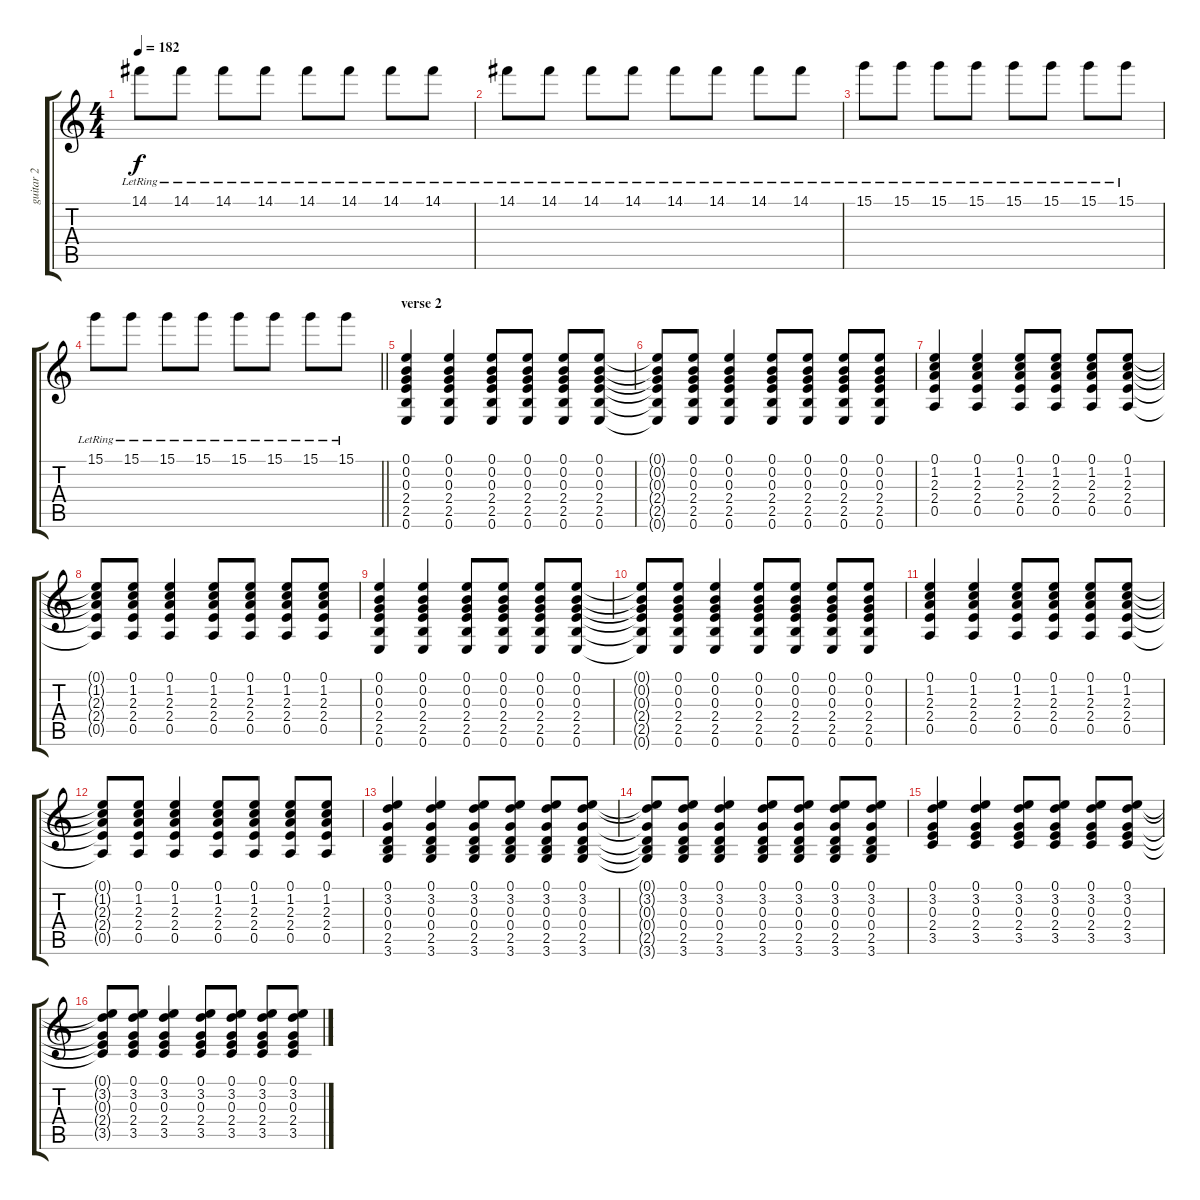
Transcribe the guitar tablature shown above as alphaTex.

\track ("guitar 2" "guitar 2") {instrument electricguitarclean}
\staff {score tabs}
\tuning (E4 B3 G3 D3 A2 E2) {hide}
\ts (4 4)
\tempo 182
\clef g2
\ks c
14.1{lr}.8{dy f} 14.1{lr}.8 14.1{lr}.8 14.1{lr}.8 14.1{lr}.8 14.1{lr}.8 14.1{lr}.8 14.1{lr}.8 |
14.1{lr}.8 14.1{lr}.8 14.1{lr}.8 14.1{lr}.8 14.1{lr}.8 14.1{lr}.8 14.1{lr}.8 14.1{lr}.8 |
15.1{lr}.8 15.1{lr}.8 15.1{lr}.8 15.1{lr}.8 15.1{lr}.8 15.1{lr}.8 15.1{lr}.8 15.1{lr}.8 |
\barLineRight lightlight
15.1{lr}.8 15.1{lr}.8 15.1{lr}.8 15.1{lr}.8 15.1{lr}.8 15.1{lr}.8 15.1{lr}.8 15.1{lr}.8 |
\section ("" "verse 2")
(0.1 0.2 0.3 2.4 2.5 0.6).4{volume 12 instrument electricguitarclean} (0.1 0.2 0.3 2.4 2.5 0.6).4 (0.1 0.2 0.3 2.4 2.5 0.6).8 (0.1 0.2 0.3 2.4 2.5 0.6).8 (0.1 0.2 0.3 2.4 2.5 0.6).8 (0.1 0.2 0.3 2.4 2.5 0.6).8 |
(0.1{t} 0.2{t} 0.3{t} 2.4{t} 2.5{t} 0.6{t}).8 (0.1 0.2 0.3 2.4 2.5 0.6).8 (0.1 0.2 0.3 2.4 2.5 0.6).4 (0.1 0.2 0.3 2.4 2.5 0.6).8 (0.1 0.2 0.3 2.4 2.5 0.6).8 (0.1 0.2 0.3 2.4 2.5 0.6).8 (0.1 0.2 0.3 2.4 2.5 0.6).8 |
(0.1 1.2 2.3 2.4 0.5).4 (0.1 1.2 2.3 2.4 0.5).4 (0.1 1.2 2.3 2.4 0.5).8 (0.1 1.2 2.3 2.4 0.5).8 (0.1 1.2 2.3 2.4 0.5).8 (0.1 1.2 2.3 2.4 0.5).8 |
(0.1{t} 1.2{t} 2.3{t} 2.4{t} 0.5{t}).8 (0.1 1.2 2.3 2.4 0.5).8 (0.1 1.2 2.3 2.4 0.5).4 (0.1 1.2 2.3 2.4 0.5).8 (0.1 1.2 2.3 2.4 0.5).8 (0.1 1.2 2.3 2.4 0.5).8 (0.1 1.2 2.3 2.4 0.5).8 |
(0.1 0.2 0.3 2.4 2.5 0.6).4 (0.1 0.2 0.3 2.4 2.5 0.6).4 (0.1 0.2 0.3 2.4 2.5 0.6).8 (0.1 0.2 0.3 2.4 2.5 0.6).8 (0.1 0.2 0.3 2.4 2.5 0.6).8 (0.1 0.2 0.3 2.4 2.5 0.6).8 |
(0.1{t} 0.2{t} 0.3{t} 2.4{t} 2.5{t} 0.6{t}).8 (0.1 0.2 0.3 2.4 2.5 0.6).8 (0.1 0.2 0.3 2.4 2.5 0.6).4 (0.1 0.2 0.3 2.4 2.5 0.6).8 (0.1 0.2 0.3 2.4 2.5 0.6).8 (0.1 0.2 0.3 2.4 2.5 0.6).8 (0.1 0.2 0.3 2.4 2.5 0.6).8 |
(0.1 1.2 2.3 2.4 0.5).4 (0.1 1.2 2.3 2.4 0.5).4 (0.1 1.2 2.3 2.4 0.5).8 (0.1 1.2 2.3 2.4 0.5).8 (0.1 1.2 2.3 2.4 0.5).8 (0.1 1.2 2.3 2.4 0.5).8 |
(0.1{t} 1.2{t} 2.3{t} 2.4{t} 0.5{t}).8 (0.1 1.2 2.3 2.4 0.5).8 (0.1 1.2 2.3 2.4 0.5).4 (0.1 1.2 2.3 2.4 0.5).8 (0.1 1.2 2.3 2.4 0.5).8 (0.1 1.2 2.3 2.4 0.5).8 (0.1 1.2 2.3 2.4 0.5).8 |
(0.1 3.2 0.3 0.4 2.5 3.6).4 (0.1 3.2 0.3 0.4 2.5 3.6).4 (0.1 3.2 0.3 0.4 2.5 3.6).8 (0.1 3.2 0.3 0.4 2.5 3.6).8 (0.1 3.2 0.3 0.4 2.5 3.6).8 (0.1 3.2 0.3 0.4 2.5 3.6).8 |
(0.1{t} 3.2{t} 0.3{t} 0.4{t} 2.5{t} 3.6{t}).8 (0.1 3.2 0.3 0.4 2.5 3.6).8 (0.1 3.2 0.3 0.4 2.5 3.6).4 (0.1 3.2 0.3 0.4 2.5 3.6).8 (0.1 3.2 0.3 0.4 2.5 3.6).8 (0.1 3.2 0.3 0.4 2.5 3.6).8 (0.1 3.2 0.3 0.4 2.5 3.6).8 |
(0.1 3.2 0.3 2.4 3.5).4 (0.1 3.2 0.3 2.4 3.5).4 (0.1 3.2 0.3 2.4 3.5).8 (0.1 3.2 0.3 2.4 3.5).8 (0.1 3.2 0.3 2.4 3.5).8 (0.1 3.2 0.3 2.4 3.5).8 |
(0.1{t} 3.2{t} 0.3{t} 2.4{t} 3.5{t}).8 (0.1 3.2 0.3 2.4 3.5).8 (0.1 3.2 0.3 2.4 3.5).4 (0.1 3.2 0.3 2.4 3.5).8 (0.1 3.2 0.3 2.4 3.5).8 (0.1 3.2 0.3 2.4 3.5).8 (0.1 3.2 0.3 2.4 3.5).8
